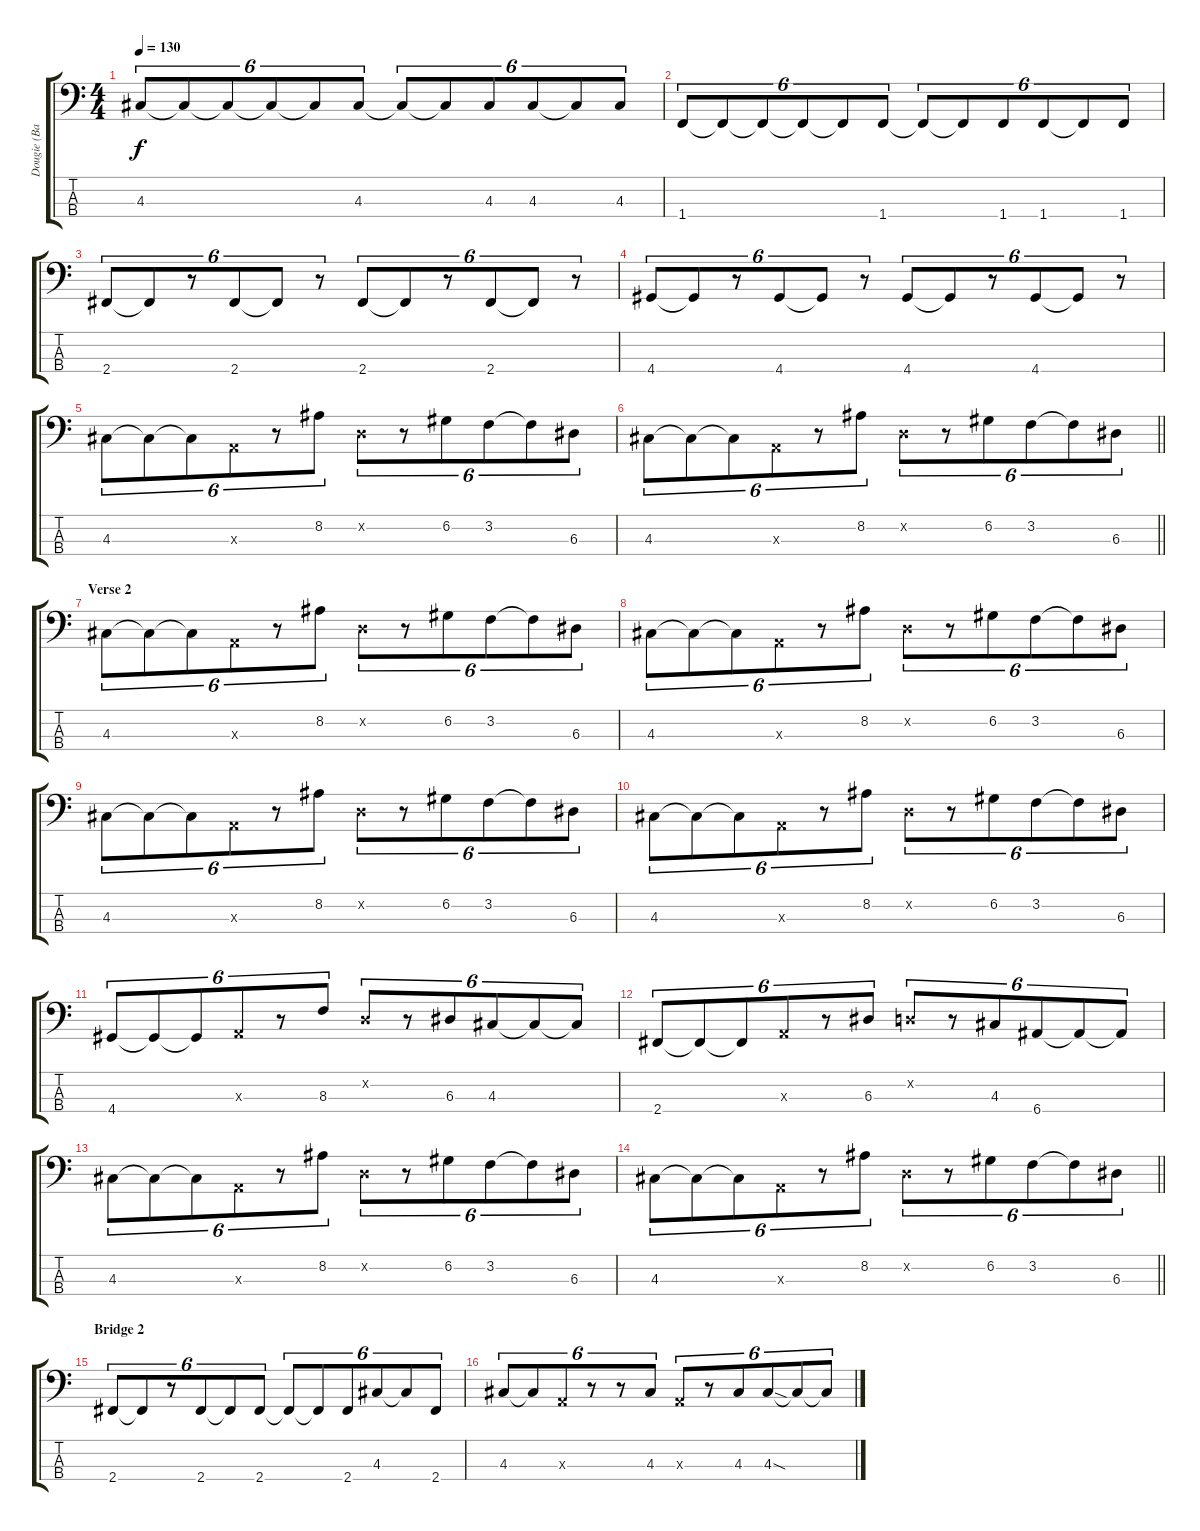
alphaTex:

\track ("Dougie (Bass)" "Dougie (Ba") {instrument electricbasspick}
\staff {score tabs}
\tuning (G2 D2 A1 E1) {hide}
\ts (4 4)
\tempo 130
\clef f4
\ks c
4.3.8{tu (6 4) dy f} 4.3{t}.8{tu (6 4)} 4.3{t}.8{tu (6 4)} 4.3{t}.8{tu (6 4)} 4.3{t}.8{tu (6 4)} 4.3.8{tu (6 4)} 4.3{t}.8{tu (6 4)} 4.3{t}.8{tu (6 4)} 4.3.8{tu (6 4)} 4.3.8{tu (6 4)} 4.3{t}.8{tu (6 4)} 4.3.8{tu (6 4)} |
1.4.8{tu (6 4)} 1.4{t}.8{tu (6 4)} 1.4{t}.8{tu (6 4)} 1.4{t}.8{tu (6 4)} 1.4{t}.8{tu (6 4)} 1.4.8{tu (6 4)} 1.4{t}.8{tu (6 4)} 1.4{t}.8{tu (6 4)} 1.4.8{tu (6 4)} 1.4.8{tu (6 4)} 1.4{t}.8{tu (6 4)} 1.4.8{tu (6 4)} |
2.4.8{tu (6 4)} 2.4{t}.8{tu (6 4)} r.8{tu (6 4)} 2.4.8{tu (6 4)} 2.4{t}.8{tu (6 4)} r.8{tu (6 4)} 2.4.8{tu (6 4)} 2.4{t}.8{tu (6 4)} r.8{tu (6 4)} 2.4.8{tu (6 4)} 2.4{t}.8{tu (6 4)} r.8{tu (6 4)} |
4.4.8{tu (6 4)} 4.4{t}.8{tu (6 4)} r.8{tu (6 4)} 4.4.8{tu (6 4)} 4.4{t}.8{tu (6 4)} r.8{tu (6 4)} 4.4.8{tu (6 4)} 4.4{t}.8{tu (6 4)} r.8{tu (6 4)} 4.4.8{tu (6 4)} 4.4{t}.8{tu (6 4)} r.8{tu (6 4)} |
4.3.8{tu (6 4)} 4.3{t}.8{tu (6 4)} 4.3{t}.8{tu (6 4)} 0.3{x}.8{tu (6 4)} r.8{tu (6 4)} 8.2.8{tu (6 4)} 0.2{x}.8{tu (6 4)} r.8{tu (6 4)} 6.2.8{tu (6 4)} 3.2.8{tu (6 4)} 3.2{t}.8{tu (6 4)} 6.3.8{tu (6 4)} |
\barLineRight lightlight
4.3.8{tu (6 4)} 4.3{t}.8{tu (6 4)} 4.3{t}.8{tu (6 4)} 0.3{x}.8{tu (6 4)} r.8{tu (6 4)} 8.2.8{tu (6 4)} 0.2{x}.8{tu (6 4)} r.8{tu (6 4)} 6.2.8{tu (6 4)} 3.2.8{tu (6 4)} 3.2{t}.8{tu (6 4)} 6.3.8{tu (6 4)} |
\section ("" "Verse 2")
4.3.8{tu (6 4)} 4.3{t}.8{tu (6 4)} 4.3{t}.8{tu (6 4)} 0.3{x}.8{tu (6 4)} r.8{tu (6 4)} 8.2.8{tu (6 4)} 0.2{x}.8{tu (6 4)} r.8{tu (6 4)} 6.2.8{tu (6 4)} 3.2.8{tu (6 4)} 3.2{t}.8{tu (6 4)} 6.3.8{tu (6 4)} |
4.3.8{tu (6 4)} 4.3{t}.8{tu (6 4)} 4.3{t}.8{tu (6 4)} 0.3{x}.8{tu (6 4)} r.8{tu (6 4)} 8.2.8{tu (6 4)} 0.2{x}.8{tu (6 4)} r.8{tu (6 4)} 6.2.8{tu (6 4)} 3.2.8{tu (6 4)} 3.2{t}.8{tu (6 4)} 6.3.8{tu (6 4)} |
4.3.8{tu (6 4)} 4.3{t}.8{tu (6 4)} 4.3{t}.8{tu (6 4)} 0.3{x}.8{tu (6 4)} r.8{tu (6 4)} 8.2.8{tu (6 4)} 0.2{x}.8{tu (6 4)} r.8{tu (6 4)} 6.2.8{tu (6 4)} 3.2.8{tu (6 4)} 3.2{t}.8{tu (6 4)} 6.3.8{tu (6 4)} |
4.3.8{tu (6 4)} 4.3{t}.8{tu (6 4)} 4.3{t}.8{tu (6 4)} 0.3{x}.8{tu (6 4)} r.8{tu (6 4)} 8.2.8{tu (6 4)} 0.2{x}.8{tu (6 4)} r.8{tu (6 4)} 6.2.8{tu (6 4)} 3.2.8{tu (6 4)} 3.2{t}.8{tu (6 4)} 6.3.8{tu (6 4)} |
4.4.8{tu (6 4)} 4.4{t}.8{tu (6 4)} 4.4{t}.8{tu (6 4)} 0.3{x}.8{tu (6 4)} r.8{tu (6 4)} 8.3.8{tu (6 4)} 0.2{x}.8{tu (6 4)} r.8{tu (6 4)} 6.3.8{tu (6 4)} 4.3.8{tu (6 4)} 4.3{t}.8{tu (6 4)} 4.3{t}.8{tu (6 4)} |
2.4.8{tu (6 4)} 2.4{t}.8{tu (6 4)} 2.4{t}.8{tu (6 4)} 0.3{x}.8{tu (6 4)} r.8{tu (6 4)} 6.3.8{tu (6 4)} 0.2{x}.8{tu (6 4)} r.8{tu (6 4)} 4.3.8{tu (6 4)} 6.4.8{tu (6 4)} 6.4{t}.8{tu (6 4)} 6.4{t}.8{tu (6 4)} |
4.3.8{tu (6 4)} 4.3{t}.8{tu (6 4)} 4.3{t}.8{tu (6 4)} 0.3{x}.8{tu (6 4)} r.8{tu (6 4)} 8.2.8{tu (6 4)} 0.2{x}.8{tu (6 4)} r.8{tu (6 4)} 6.2.8{tu (6 4)} 3.2.8{tu (6 4)} 3.2{t}.8{tu (6 4)} 6.3.8{tu (6 4)} |
\barLineRight lightlight
4.3.8{tu (6 4)} 4.3{t}.8{tu (6 4)} 4.3{t}.8{tu (6 4)} 0.3{x}.8{tu (6 4)} r.8{tu (6 4)} 8.2.8{tu (6 4)} 0.2{x}.8{tu (6 4)} r.8{tu (6 4)} 6.2.8{tu (6 4)} 3.2.8{tu (6 4)} 3.2{t}.8{tu (6 4)} 6.3.8{tu (6 4)} |
\section ("" "Bridge 2")
2.4.8{tu (6 4)} 2.4{t}.8{tu (6 4)} r.8{tu (6 4)} 2.4.8{tu (6 4)} 2.4{t}.8{tu (6 4)} 2.4.8{tu (6 4)} 2.4{t}.8{tu (6 4)} 2.4{t}.8{tu (6 4)} 2.4.8{tu (6 4)} 4.3.8{tu (6 4)} 4.3{t}.8{tu (6 4)} 2.4.8{tu (6 4)} |
4.3.8{tu (6 4)} 4.3{t}.8{tu (6 4)} 0.3{x}.8{tu (6 4)} r.8{tu (6 4)} r.8{tu (6 4)} 4.3.8{tu (6 4)} 0.3{x}.8{tu (6 4)} r.8{tu (6 4)} 4.3.8{tu (6 4)} 4.3{sod}.8{tu (6 4)} 4.3{t}.8{tu (6 4)} 4.3{t}.8{tu (6 4)}
